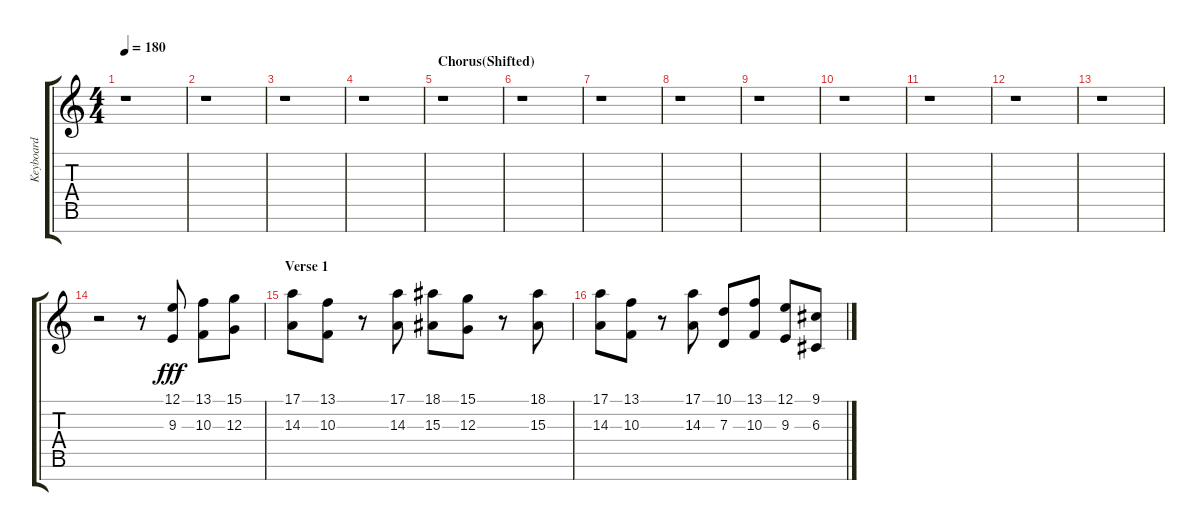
\track ("Keyboard" "Keyboard") {instrument synthbrass1}
\staff {score tabs}
\tuning (E4 B3 G3 D3 A2 E2 B1) {hide}
\ts (4 4)
\tempo 180
\clef g2
\ks c
r.1{dy f} |
r.1 |
r.1 |
r.1 |
\section ("" "Chorus(Shifted)")
r.1 |
r.1 |
r.1 |
r.1 |
r.1 |
r.1 |
r.1 |
r.1 |
r.1 |
r.2 r.8 (12.1 9.3).8{dy fff} (13.1 10.3).8 (15.1 12.3).8 |
\section ("" "Verse 1")
(17.1 14.3).8 (13.1 10.3).8 r.8 (17.1 14.3).8 (18.1 15.3).8 (15.1 12.3).8 r.8 (18.1 15.3).8 |
(17.1 14.3).8 (13.1 10.3).8 r.8 (17.1 14.3).8 (10.1 7.3).8 (13.1 10.3).8 (12.1 9.3).8 (9.1 6.3).8
